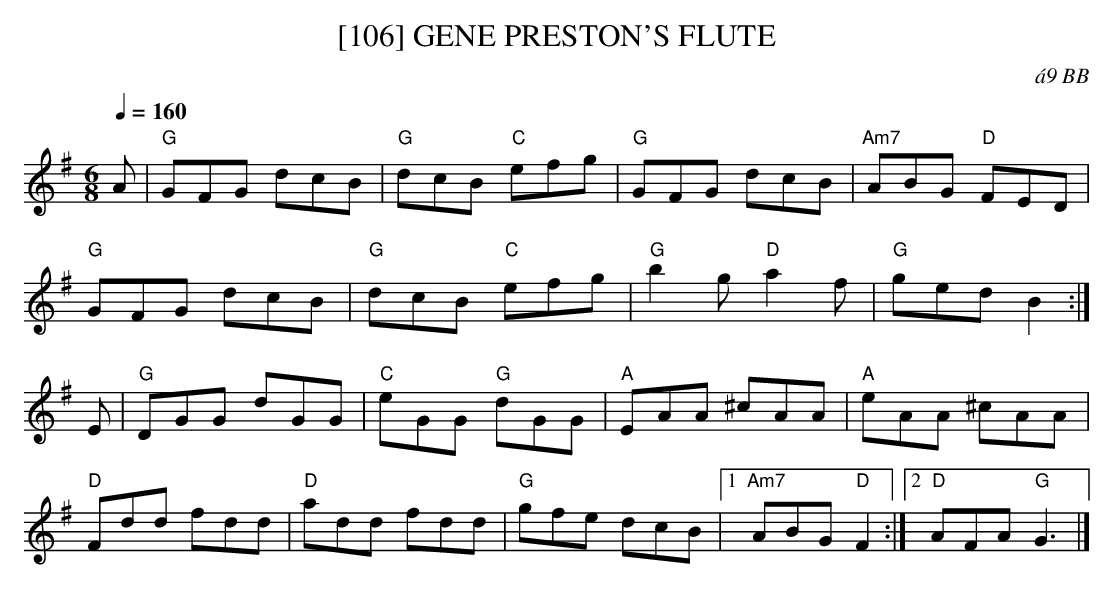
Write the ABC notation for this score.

X:1
T:[106] GENE PRESTON'S FLUTE
C:\'a9 BB
Q:1/4=160
M:6/8
L:1/8
K:G
A|"G"GFG dcB|"G"dcB "C"efg|"G"GFG dcB|"Am7"ABG "D"FED|
"G"GFG dcB|"G"dcB "C"efg|"G"b2g "D"a2f|"G"ged B2 :|
E|"G"DGG dGG|"C"eGG "G"dGG|"A"EAA ^cAA|"A"eAA ^cAA|
"D"Fdd fdd|"D"add fdd|"G"gfe dcB|1 "Am7"ABG "D"F2 :|\
[2 "D" AFA "G"G3|]
